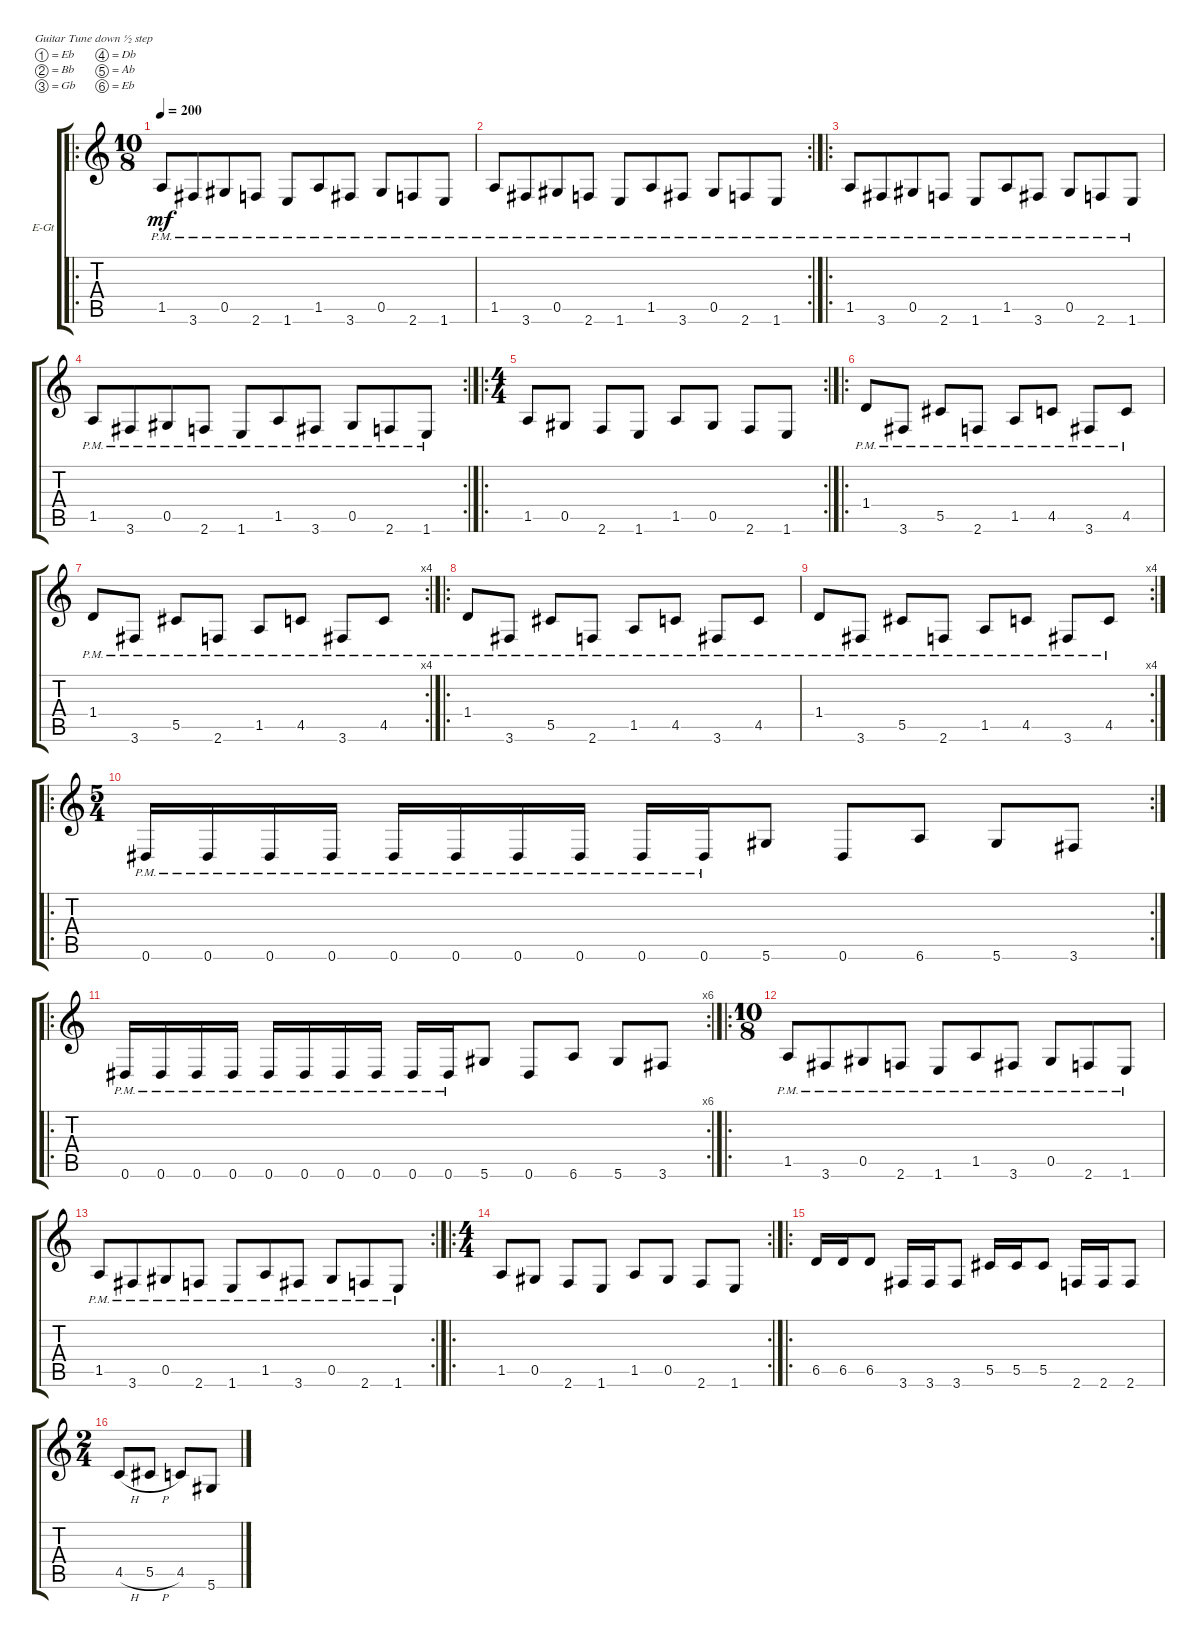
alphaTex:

\defaultSystemsLayout 4
\bracketExtendMode groupsimilarinstruments
\firstSystemTrackNameOrientation horizontal
\otherSystemsTrackNameOrientation horizontal
\track ("NecropsY" "E-Gt") {instrument distortionguitar}
\staff {score tabs}
\tuning (Eb4 Bb3 Gb3 Db3 Ab2 Eb2)
\ro
\ts (10 8)
\tempo 200
\clef g2
\ks c
1.5{pm}.8{dy mf instrument distortionguitar} 3.6{pm}.8 0.5{pm}.8 2.6{pm}.8 1.6{pm}.8 1.5{pm}.8 3.6{pm}.8 0.5{pm}.8 2.6{pm}.8 1.6{pm}.8 |
\rc 2
1.5{pm}.8 3.6{pm}.8 0.5{pm}.8 2.6{pm}.8 1.6{pm}.8 1.5{pm}.8 3.6{pm}.8 0.5{pm}.8 2.6{pm}.8 1.6{pm}.8 |
\ro
1.5{pm}.8 3.6{pm}.8 0.5{pm}.8 2.6{pm}.8 1.6{pm}.8 1.5{pm}.8 3.6{pm}.8 0.5{pm}.8 2.6{pm}.8 1.6{pm}.8 |
\rc 2
1.5{pm}.8 3.6{pm}.8 0.5{pm}.8 2.6{pm}.8 1.6{pm}.8 1.5{pm}.8 3.6{pm}.8 0.5{pm}.8 2.6{pm}.8 1.6{pm}.8 |
\ro
\rc 2
\ts (4 4)
1.5.8 0.5.8 2.6.8 1.6.8 1.5.8 0.5.8 2.6.8 1.6.8 |
\ro
1.4{pm}.8 3.6{pm}.8 5.5{pm}.8 2.6{pm}.8 1.5{pm}.8 4.5{pm}.8 3.6{pm}.8 4.5{pm}.8 |
\rc 4
1.4{pm}.8 3.6{pm}.8 5.5{pm}.8 2.6{pm}.8 1.5{pm}.8 4.5{pm}.8 3.6{pm}.8 4.5{pm}.8 |
\ro
1.4{pm}.8 3.6{pm}.8 5.5{pm}.8 2.6{pm}.8 1.5{pm}.8 4.5{pm}.8 3.6{pm}.8 4.5{pm}.8 |
\rc 4
1.4{pm}.8 3.6{pm}.8 5.5{pm}.8 2.6{pm}.8 1.5{pm}.8 4.5{pm}.8 3.6{pm}.8 4.5{pm}.8 |
\ro
\rc 2
\ts (5 4)
0.6{pm}.16 0.6{pm}.16 0.6{pm}.16 0.6{pm}.16 0.6{pm}.16 0.6{pm}.16 0.6{pm}.16 0.6{pm}.16 0.6{pm}.16 0.6{pm}.16 5.6.8 0.6.8 6.6.8 5.6.8 3.6.8 |
\ro
\rc 6
0.6{pm}.16 0.6{pm}.16 0.6{pm}.16 0.6{pm}.16 0.6{pm}.16 0.6{pm}.16 0.6{pm}.16 0.6{pm}.16 0.6{pm}.16 0.6{pm}.16 5.6.8 0.6.8 6.6.8 5.6.8 3.6.8 |
\ro
\ts (10 8)
1.5{pm}.8 3.6{pm}.8 0.5{pm}.8 2.6{pm}.8 1.6{pm}.8 1.5{pm}.8 3.6{pm}.8 0.5{pm}.8 2.6{pm}.8 1.6{pm}.8 |
\rc 2
1.5{pm}.8 3.6{pm}.8 0.5{pm}.8 2.6{pm}.8 1.6{pm}.8 1.5{pm}.8 3.6{pm}.8 0.5{pm}.8 2.6{pm}.8 1.6{pm}.8 |
\ro
\rc 2
\ts (4 4)
1.5.8 0.5.8 2.6.8 1.6.8 1.5.8 0.5.8 2.6.8 1.6.8 |
\ro
6.5.16 6.5.16 6.5.8 3.6.16 3.6.16 3.6.8 5.5.16 5.5.16 5.5.8 2.6.16 2.6.16 2.6.8 |
\ts (2 4)
4.5{h}.8 5.5{h}.8 4.5.8 5.6.8
